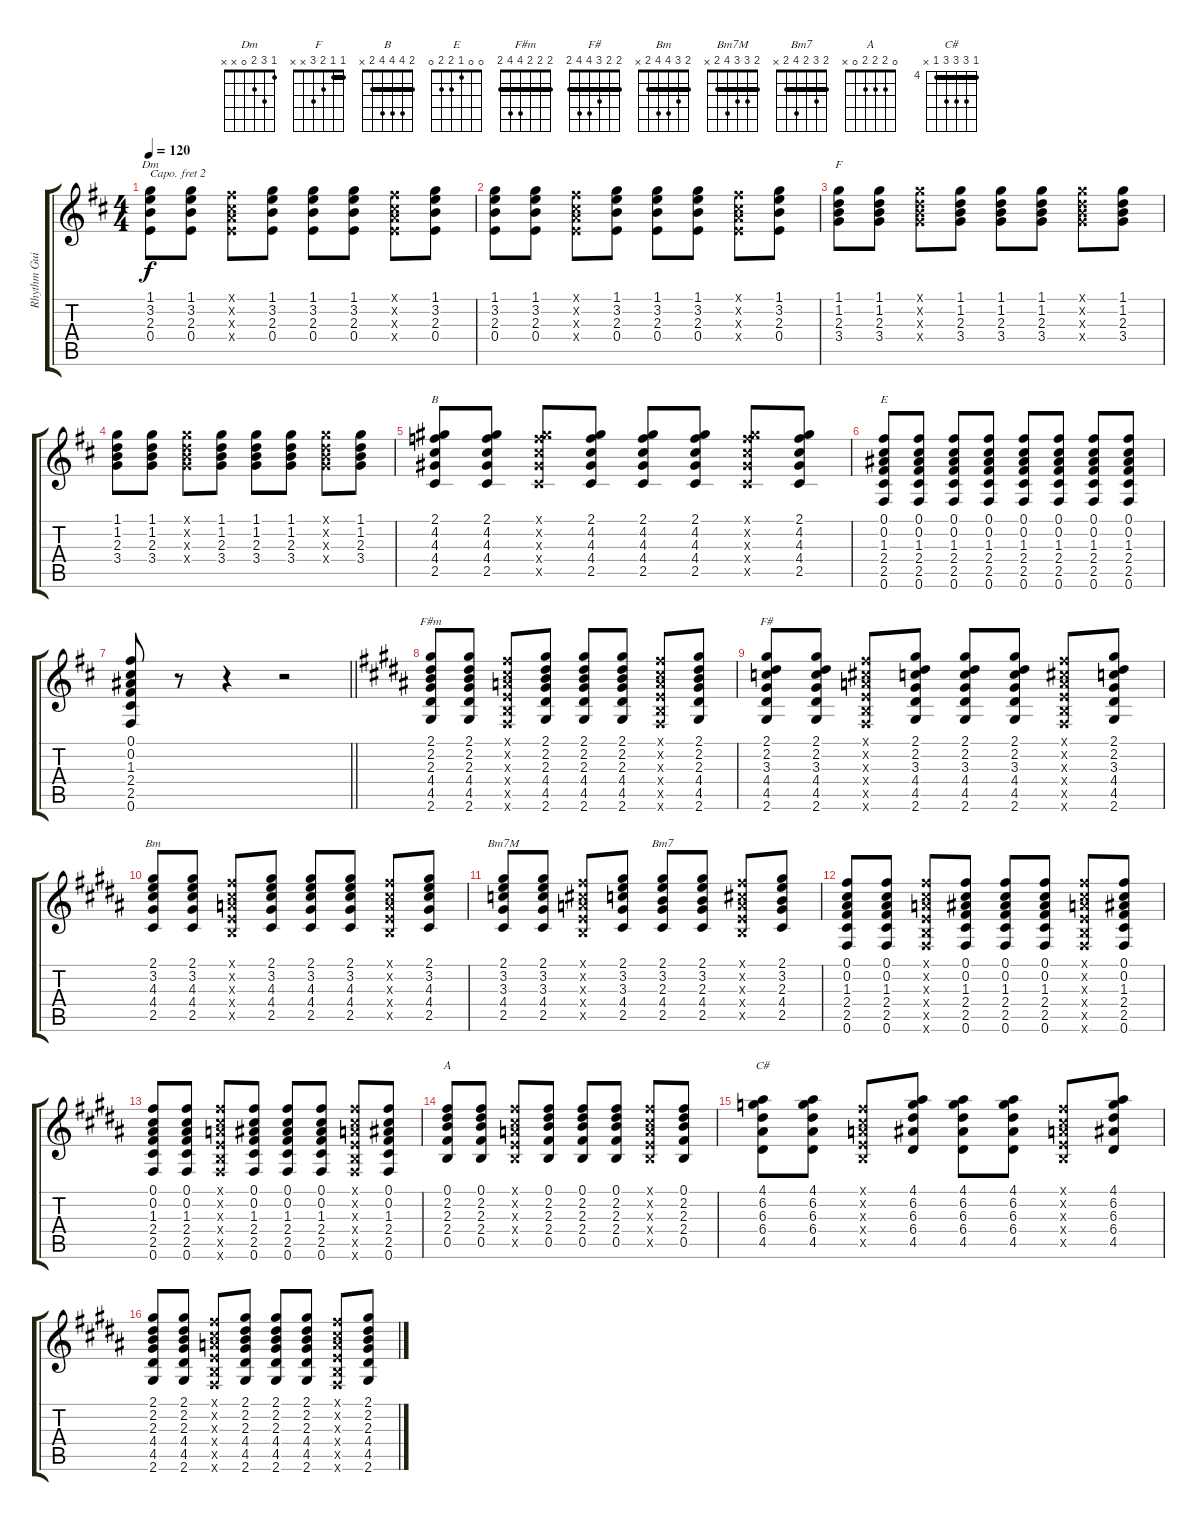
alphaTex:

\track ("Rhythm Guitar - Oh Won Bin" "Rhythm Gui") {instrument electricguitarclean}
\staff {score tabs}
\capo 2
\tuning (E4 B3 G3 D3 A2 E2) {hide}
\chord ("Dm" 1 3 2 0 x x)
\chord ("F" 1 1 2 3 x x) {barre 1}
\chord ("B" 2 4 4 4 2 x) {barre 2}
\chord ("E" 0 0 1 2 2 0)
\chord ("F#m" 2 2 2 4 4 2) {barre 2}
\chord ("F#" 2 2 3 4 4 2) {barre 2}
\chord ("Bm" 2 3 4 4 2 x) {barre 2}
\chord ("Bm7M" 2 3 3 4 2 x) {barre 2}
\chord ("Bm7" 2 3 2 4 2 x) {barre 2}
\chord ("A" 0 2 2 2 0 x)
\chord ("C#" 4 6 6 6 4 x) {firstfret 4 barre 4}
\ts (4 4)
\tempo 120
\clef g2
\ks bminor
(1.1 3.2 2.3 0.4).8{ch "Dm" dy f} (1.1 3.2 2.3 0.4).8 (0.1{x} 0.2{x} 0.3{x} 0.4{x}).8 (1.1 3.2 2.3 0.4).8 (1.1 3.2 2.3 0.4).8 (1.1 3.2 2.3 0.4).8 (0.1{x} 0.2{x} 0.3{x} 0.4{x}).8 (1.1 3.2 2.3 0.4).8 |
(1.1 3.2 2.3 0.4).8 (1.1 3.2 2.3 0.4).8 (0.1{x} 0.2{x} 0.3{x} 0.4{x}).8 (1.1 3.2 2.3 0.4).8 (1.1 3.2 2.3 0.4).8 (1.1 3.2 2.3 0.4).8 (0.1{x} 0.2{x} 0.3{x} 0.4{x}).8 (1.1 3.2 2.3 0.4).8 |
(1.1 1.2 2.3 3.4).8{ch "F"} (1.1 1.2 2.3 3.4).8 (1.1{x} 1.2{x} 2.3{x} 3.4{x}).8 (1.1 1.2 2.3 3.4).8 (1.1 1.2 2.3 3.4).8 (1.1 1.2 2.3 3.4).8 (1.1{x} 1.2{x} 2.3{x} 3.4{x}).8 (1.1 1.2 2.3 3.4).8 |
(1.1 1.2 2.3 3.4).8 (1.1 1.2 2.3 3.4).8 (1.1{x} 1.2{x} 2.3{x} 3.4{x}).8 (1.1 1.2 2.3 3.4).8 (1.1 1.2 2.3 3.4).8 (1.1 1.2 2.3 3.4).8 (1.1{x} 1.2{x} 2.3{x} 3.4{x}).8 (1.1 1.2 2.3 3.4).8 |
(2.1 4.2 4.3 4.4 2.5).8{ch "B"} (2.1 4.2 4.3 4.4 2.5).8 (2.1{x} 4.2{x} 4.3{x} 4.4{x} 2.5{x}).8 (2.1 4.2 4.3 4.4 2.5).8 (2.1 4.2 4.3 4.4 2.5).8 (2.1 4.2 4.3 4.4 2.5).8 (2.1{x} 4.2{x} 4.3{x} 4.4{x} 2.5{x}).8 (2.1 4.2 4.3 4.4 2.5).8 |
(0.1 0.2 1.3 2.4 2.5 0.6).8{ch "E"} (0.1 0.2 1.3 2.4 2.5 0.6).8 (0.1 0.2 1.3 2.4 2.5 0.6).8 (0.1 0.2 1.3 2.4 2.5 0.6).8 (0.1 0.2 1.3 2.4 2.5 0.6).8 (0.1 0.2 1.3 2.4 2.5 0.6).8 (0.1 0.2 1.3 2.4 2.5 0.6).8 (0.1 0.2 1.3 2.4 2.5 0.6).8 |
\barLineRight lightlight
(0.1 0.2 1.3 2.4 2.5 0.6).8 r.8 r.4 r.2 |
\ks g#minor
(2.1 2.2 2.3 4.4 4.5 2.6).8{ch "F#m"} (2.1 2.2 2.3 4.4 4.5 2.6).8 (0.1{x} 0.2{x} 0.3{x} 0.4{x} 0.5{x} 0.6{x}).8 (2.1 2.2 2.3 4.4 4.5 2.6).8 (2.1 2.2 2.3 4.4 4.5 2.6).8 (2.1 2.2 2.3 4.4 4.5 2.6).8 (0.1{x} 0.2{x} 0.3{x} 0.4{x} 0.5{x} 0.6{x}).8 (2.1 2.2 2.3 4.4 4.5 2.6).8 |
(2.1 2.2 3.3 4.4 4.5 2.6).8{ch "F#"} (2.1 2.2 3.3 4.4 4.5 2.6).8 (0.1{x} 0.2{x} 0.3{x} 0.4{x} 0.5{x} 0.6{x}).8 (2.1 2.2 3.3 4.4 4.5 2.6).8 (2.1 2.2 3.3 4.4 4.5 2.6).8 (2.1 2.2 3.3 4.4 4.5 2.6).8 (0.1{x} 0.2{x} 0.3{x} 0.4{x} 0.5{x} 0.6{x}).8 (2.1 2.2 3.3 4.4 4.5 2.6).8 |
(2.1 3.2 4.3 4.4 2.5).8{ch "Bm"} (2.1 3.2 4.3 4.4 2.5).8 (0.1{x} 0.2{x} 0.3{x} 0.4{x} 0.5{x}).8 (2.1 3.2 4.3 4.4 2.5).8 (2.1 3.2 4.3 4.4 2.5).8 (2.1 3.2 4.3 4.4 2.5).8 (0.1{x} 0.2{x} 0.3{x} 0.4{x} 0.5{x}).8 (2.1 3.2 4.3 4.4 2.5).8 |
(2.1 3.2 3.3 4.4 2.5).8{ch "Bm7M"} (2.1 3.2 3.3 4.4 2.5).8 (0.1{x} 0.2{x} 0.3{x} 0.4{x} 0.5{x}).8 (2.1 3.2 3.3 4.4 2.5).8 (2.1 3.2 2.3 4.4 2.5).8{ch "Bm7"} (2.1 3.2 2.3 4.4 2.5).8 (0.1{x} 0.2{x} 0.3{x} 0.4{x} 0.5{x}).8 (2.1 3.2 2.3 4.4 2.5).8 |
(0.1 0.2 1.3 2.4 2.5 0.6).8 (0.1 0.2 1.3 2.4 2.5 0.6).8 (0.1{x} 0.2{x} 0.3{x} 0.4{x} 0.5{x} 0.6{x}).8 (0.1 0.2 1.3 2.4 2.5 0.6).8 (0.1 0.2 1.3 2.4 2.5 0.6).8 (0.1 0.2 1.3 2.4 2.5 0.6).8 (0.1{x} 0.2{x} 0.3{x} 0.4{x} 0.5{x} 0.6{x}).8 (0.1 0.2 1.3 2.4 2.5 0.6).8 |
(0.1 0.2 1.3 2.4 2.5 0.6).8 (0.1 0.2 1.3 2.4 2.5 0.6).8 (0.1{x} 0.2{x} 0.3{x} 0.4{x} 0.5{x} 0.6{x}).8 (0.1 0.2 1.3 2.4 2.5 0.6).8 (0.1 0.2 1.3 2.4 2.5 0.6).8 (0.1 0.2 1.3 2.4 2.5 0.6).8 (0.1{x} 0.2{x} 0.3{x} 0.4{x} 0.5{x} 0.6{x}).8 (0.1 0.2 1.3 2.4 2.5 0.6).8 |
(0.1 2.2 2.3 2.4 0.5).8{ch "A"} (0.1 2.2 2.3 2.4 0.5).8 (0.1{x} 0.2{x} 0.3{x} 0.4{x} 0.5{x}).8 (0.1 2.2 2.3 2.4 0.5).8 (0.1 2.2 2.3 2.4 0.5).8 (0.1 2.2 2.3 2.4 0.5).8 (0.1{x} 0.2{x} 0.3{x} 0.4{x} 0.5{x}).8 (0.1 2.2 2.3 2.4 0.5).8 |
(4.1 6.2 6.3 6.4 4.5).8{ch "C#"} (4.1 6.2 6.3 6.4 4.5).8 (0.1{x} 0.2{x} 0.3{x} 0.4{x} 0.5{x}).8 (4.1 6.2 6.3 6.4 4.5).8 (4.1 6.2 6.3 6.4 4.5).8 (4.1 6.2 6.3 6.4 4.5).8 (0.1{x} 0.2{x} 0.3{x} 0.4{x} 0.5{x}).8 (4.1 6.2 6.3 6.4 4.5).8 |
(2.1 2.2 2.3 4.4 4.5 2.6).8 (2.1 2.2 2.3 4.4 4.5 2.6).8 (0.1{x} 0.2{x} 0.3{x} 0.4{x} 0.5{x} 0.6{x}).8 (2.1 2.2 2.3 4.4 4.5 2.6).8 (2.1 2.2 2.3 4.4 4.5 2.6).8 (2.1 2.2 2.3 4.4 4.5 2.6).8 (0.1{x} 0.2{x} 0.3{x} 0.4{x} 0.5{x} 0.6{x}).8 (2.1 2.2 2.3 4.4 4.5 2.6).8
